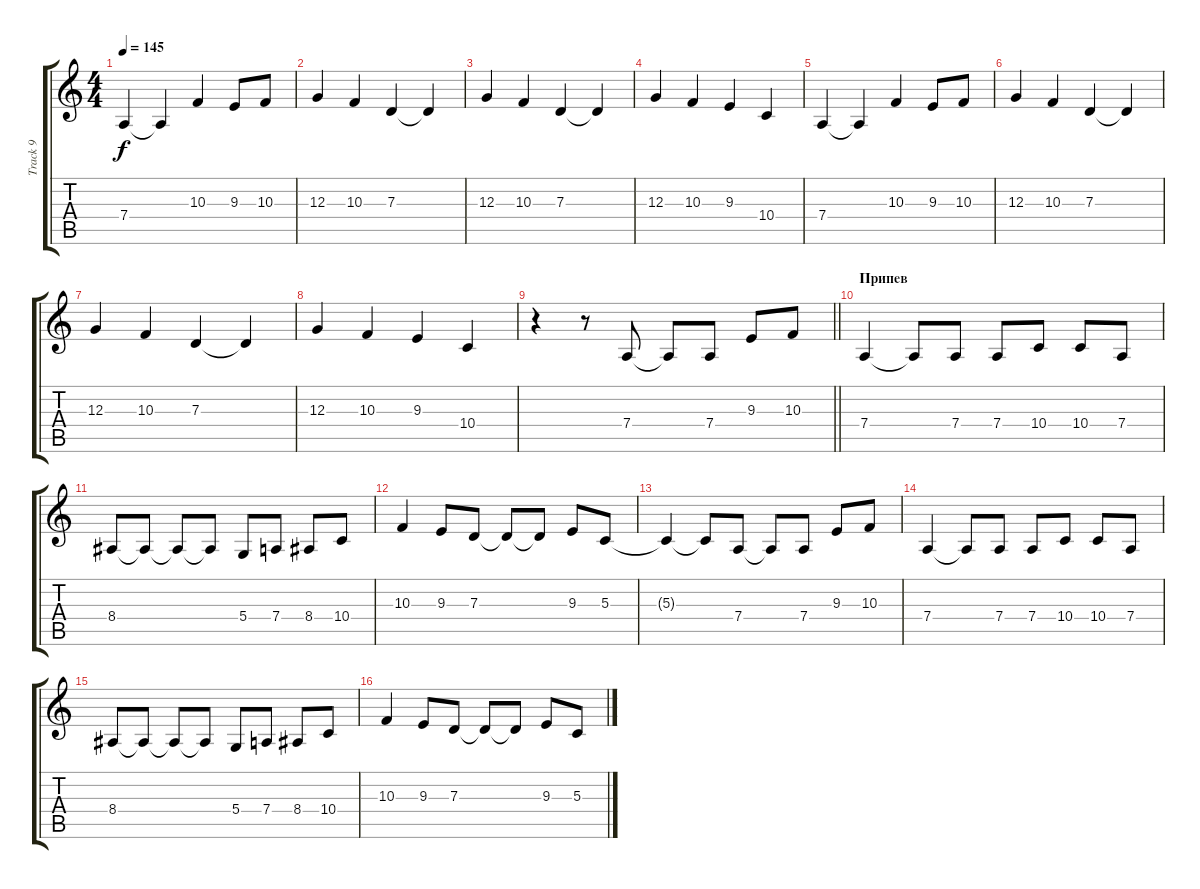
\track ("Track 9" "Track 9") {instrument bassoon}
\staff {score tabs}
\tuning (E4 B3 G3 D3 A2 E2) {hide}
\ts (4 4)
\tempo 145
\clef g2
\ks c
7.4.4{dy f} 7.4{t}.4 10.3.4 9.3.8 10.3.8 |
12.3.4 10.3.4 7.3.4 7.3{t}.4 |
12.3.4 10.3.4 7.3.4 7.3{t}.4 |
12.3.4 10.3.4 9.3.4 10.4.4 |
7.4.4 7.4{t}.4 10.3.4 9.3.8 10.3.8 |
12.3.4 10.3.4 7.3.4 7.3{t}.4 |
12.3.4 10.3.4 7.3.4 7.3{t}.4 |
12.3.4 10.3.4 9.3.4 10.4.4 |
\barLineRight lightlight
r.4 r.8 7.4.8 7.4{t}.8 7.4.8 9.3.8 10.3.8 |
\section ("" "Припев")
7.4.4 7.4{t}.8 7.4.8 7.4.8 10.4.8 10.4.8 7.4.8 |
8.4.8 8.4{t}.8 8.4{t}.8 8.4{t}.8 5.4.8 7.4.8 8.4.8 10.4.8 |
10.3.4 9.3.8 7.3.8 7.3{t}.8 7.3{t}.8 9.3.8 5.3.8 |
5.3{t}.4 5.3{t}.8 7.4.8 7.4{t}.8 7.4.8 9.3.8 10.3.8 |
7.4.4 7.4{t}.8 7.4.8 7.4.8 10.4.8 10.4.8 7.4.8 |
8.4.8 8.4{t}.8 8.4{t}.8 8.4{t}.8 5.4.8 7.4.8 8.4.8 10.4.8 |
10.3.4 9.3.8 7.3.8 7.3{t}.8 7.3{t}.8 9.3.8 5.3.8
